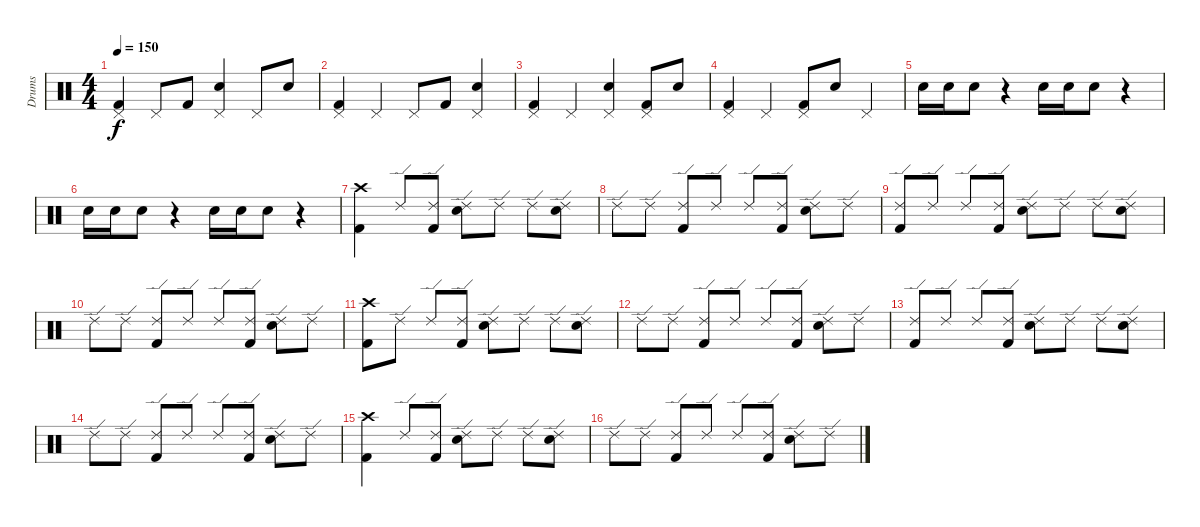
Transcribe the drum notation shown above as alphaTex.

\track ("Drums" "Drums") {instrument percussion}
\staff {score}
\articulation defaults
\ts (4 4)
\tempo 150
\clef neutral
\ks c
("Pedal Hi-Hat (hit)" "Kick (hit) 2").4{dy f} "Pedal Hi-Hat (hit)".8 "Kick (hit) 2".8 ("Snare (hit) 2" "Pedal Hi-Hat (hit)").4 "Pedal Hi-Hat (hit)".8 "Snare (hit) 2".8 |
("Pedal Hi-Hat (hit)" "Kick (hit) 2").4 "Pedal Hi-Hat (hit)".4 "Pedal Hi-Hat (hit)".8 "Kick (hit) 2".8 ("Snare (hit) 2" "Pedal Hi-Hat (hit)").4 |
("Pedal Hi-Hat (hit)" "Kick (hit) 2").4 "Pedal Hi-Hat (hit)".4 ("Snare (hit) 2" "Pedal Hi-Hat (hit)").4 ("Pedal Hi-Hat (hit)" "Kick (hit) 2").8 "Snare (hit) 2".8 |
("Pedal Hi-Hat (hit)" "Kick (hit) 2").4 "Pedal Hi-Hat (hit)".4 ("Pedal Hi-Hat (hit)" "Kick (hit) 2").8 "Snare (hit) 2".8 "Pedal Hi-Hat (hit)".4 |
"Snare (hit) 2".16 "Snare (hit) 2".16 "Snare (hit) 2".8 r.4 "Snare (hit) 2".16 "Snare (hit) 2".16 "Snare (hit) 2".8 r.4 |
"Snare (hit) 2".16 "Snare (hit) 2".16 "Snare (hit) 2".8 r.4 "Snare (hit) 2".16 "Snare (hit) 2".16 "Snare (hit) 2".8 r.4 |
("Crash high (hit)" "Kick (hit) 2").4 "Ride (edge) 2".8 ("Ride (edge) 2" "Kick (hit) 2").8 ("Snare (hit) 2" "Ride (edge) 2").8 "Ride (edge) 2".8 "Ride (edge) 2".8 ("Snare (hit) 2" "Ride (edge) 2").8 |
"Ride (edge) 2".8 "Ride (edge) 2".8 ("Ride (edge) 2" "Kick (hit) 2").8 "Ride (edge) 2".8 "Ride (edge) 2".8 ("Ride (edge) 2" "Kick (hit) 2").8 ("Snare (hit) 2" "Ride (edge) 2").8 "Ride (edge) 2".8 |
("Ride (edge) 2" "Kick (hit) 2").8 "Ride (edge) 2".8 "Ride (edge) 2".8 ("Ride (edge) 2" "Kick (hit) 2").8 ("Snare (hit) 2" "Ride (edge) 2").8 "Ride (edge) 2".8 "Ride (edge) 2".8 ("Snare (hit) 2" "Ride (edge) 2").8 |
"Ride (edge) 2".8 "Ride (edge) 2".8 ("Ride (edge) 2" "Kick (hit) 2").8 "Ride (edge) 2".8 "Ride (edge) 2".8 ("Ride (edge) 2" "Kick (hit) 2").8 ("Snare (hit) 2" "Ride (edge) 2").8 "Ride (edge) 2".8 |
("Crash high (hit)" "Kick (hit) 2").8 "Ride (edge) 2".8 "Ride (edge) 2".8 ("Ride (edge) 2" "Kick (hit) 2").8 ("Snare (hit) 2" "Ride (edge) 2").8 "Ride (edge) 2".8 "Ride (edge) 2".8 ("Snare (hit) 2" "Ride (edge) 2").8 |
"Ride (edge) 2".8 "Ride (edge) 2".8 ("Ride (edge) 2" "Kick (hit) 2").8 "Ride (edge) 2".8 "Ride (edge) 2".8 ("Ride (edge) 2" "Kick (hit) 2").8 ("Snare (hit) 2" "Ride (edge) 2").8 "Ride (edge) 2".8 |
("Ride (edge) 2" "Kick (hit) 2").8 "Ride (edge) 2".8 "Ride (edge) 2".8 ("Ride (edge) 2" "Kick (hit) 2").8 ("Snare (hit) 2" "Ride (edge) 2").8 "Ride (edge) 2".8 "Ride (edge) 2".8 ("Snare (hit) 2" "Ride (edge) 2").8 |
"Ride (edge) 2".8 "Ride (edge) 2".8 ("Ride (edge) 2" "Kick (hit) 2").8 "Ride (edge) 2".8 "Ride (edge) 2".8 ("Ride (edge) 2" "Kick (hit) 2").8 ("Snare (hit) 2" "Ride (edge) 2").8 "Ride (edge) 2".8 |
("Crash high (hit)" "Kick (hit) 2").4 "Ride (edge) 2".8 ("Ride (edge) 2" "Kick (hit) 2").8 ("Snare (hit) 2" "Ride (edge) 2").8 "Ride (edge) 2".8 "Ride (edge) 2".8 ("Snare (hit) 2" "Ride (edge) 2").8 |
"Ride (edge) 2".8 "Ride (edge) 2".8 ("Ride (edge) 2" "Kick (hit) 2").8 "Ride (edge) 2".8 "Ride (edge) 2".8 ("Ride (edge) 2" "Kick (hit) 2").8 ("Snare (hit) 2" "Ride (edge) 2").8 "Ride (edge) 2".8
